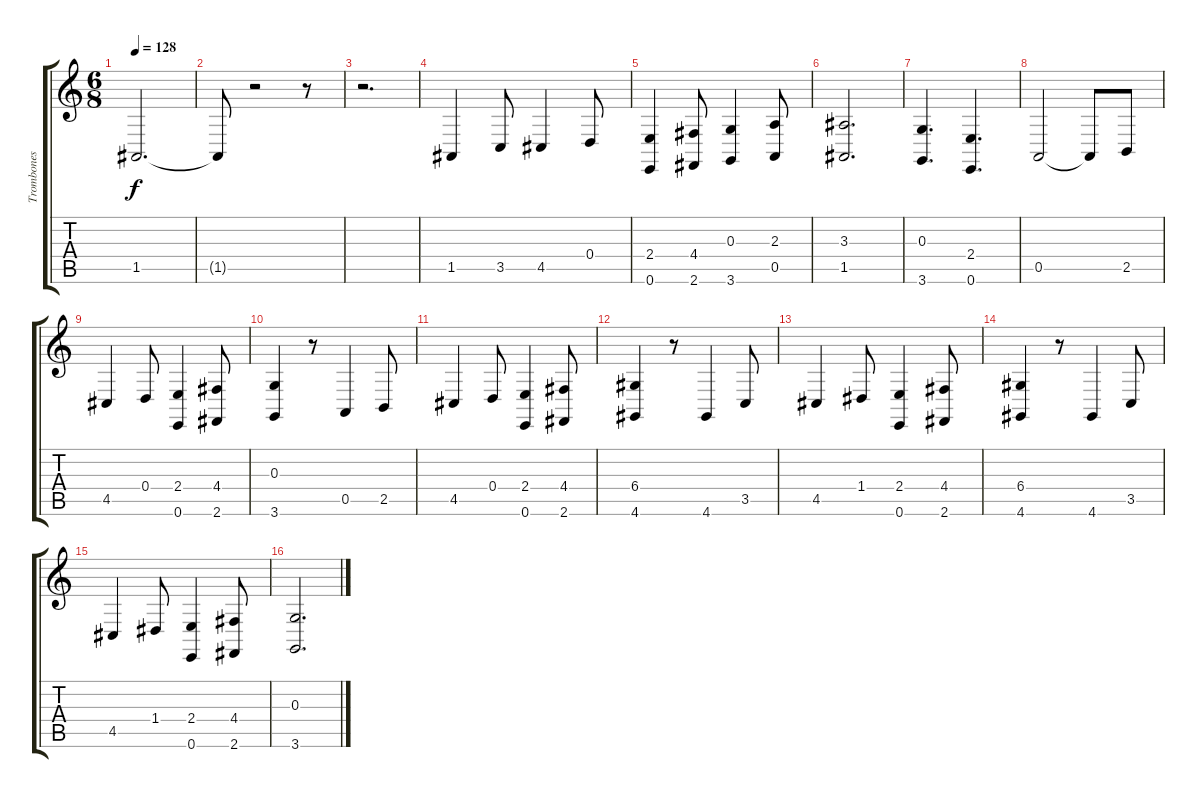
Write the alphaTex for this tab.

\track ("Trombones" "Trombones") {instrument pizzicatostrings}
\staff {score tabs}
\tuning (E4 B3 G3 D3 A2 E2) {hide}
\ts (6 8)
\tempo 128
\clef g2
\ks c
1.5{t}.2{d dy f} |
1.5{t}.8 r.2 r.8 |
r.2{d} |
1.5.4 3.5.8 4.5.4 0.4.8 |
(2.4 0.6).4 (4.4 2.6).8 (0.3 3.6).4 (2.3 0.5).8 |
(3.3 1.5).2{d} |
(0.3 3.6).4{d} (2.4 0.6).4{d} |
0.5.2 0.5{t}.8 2.5.8 |
4.5.4 0.4.8 (2.4 0.6).4 (4.4 2.6).8 |
(0.3 3.6).4 r.8 0.5.4 2.5.8 |
4.5.4 0.4.8 (2.4 0.6).4 (4.4 2.6).8 |
(6.4 4.6).4 r.8 4.6.4 3.5.8 |
4.5.4 1.4.8 (2.4 0.6).4 (4.4 2.6).8 |
(6.4 4.6).4 r.8 4.6.4 3.5.8 |
4.5.4 1.4.8 (2.4 0.6).4 (4.4 2.6).8 |
(0.3 3.6).2{d}
